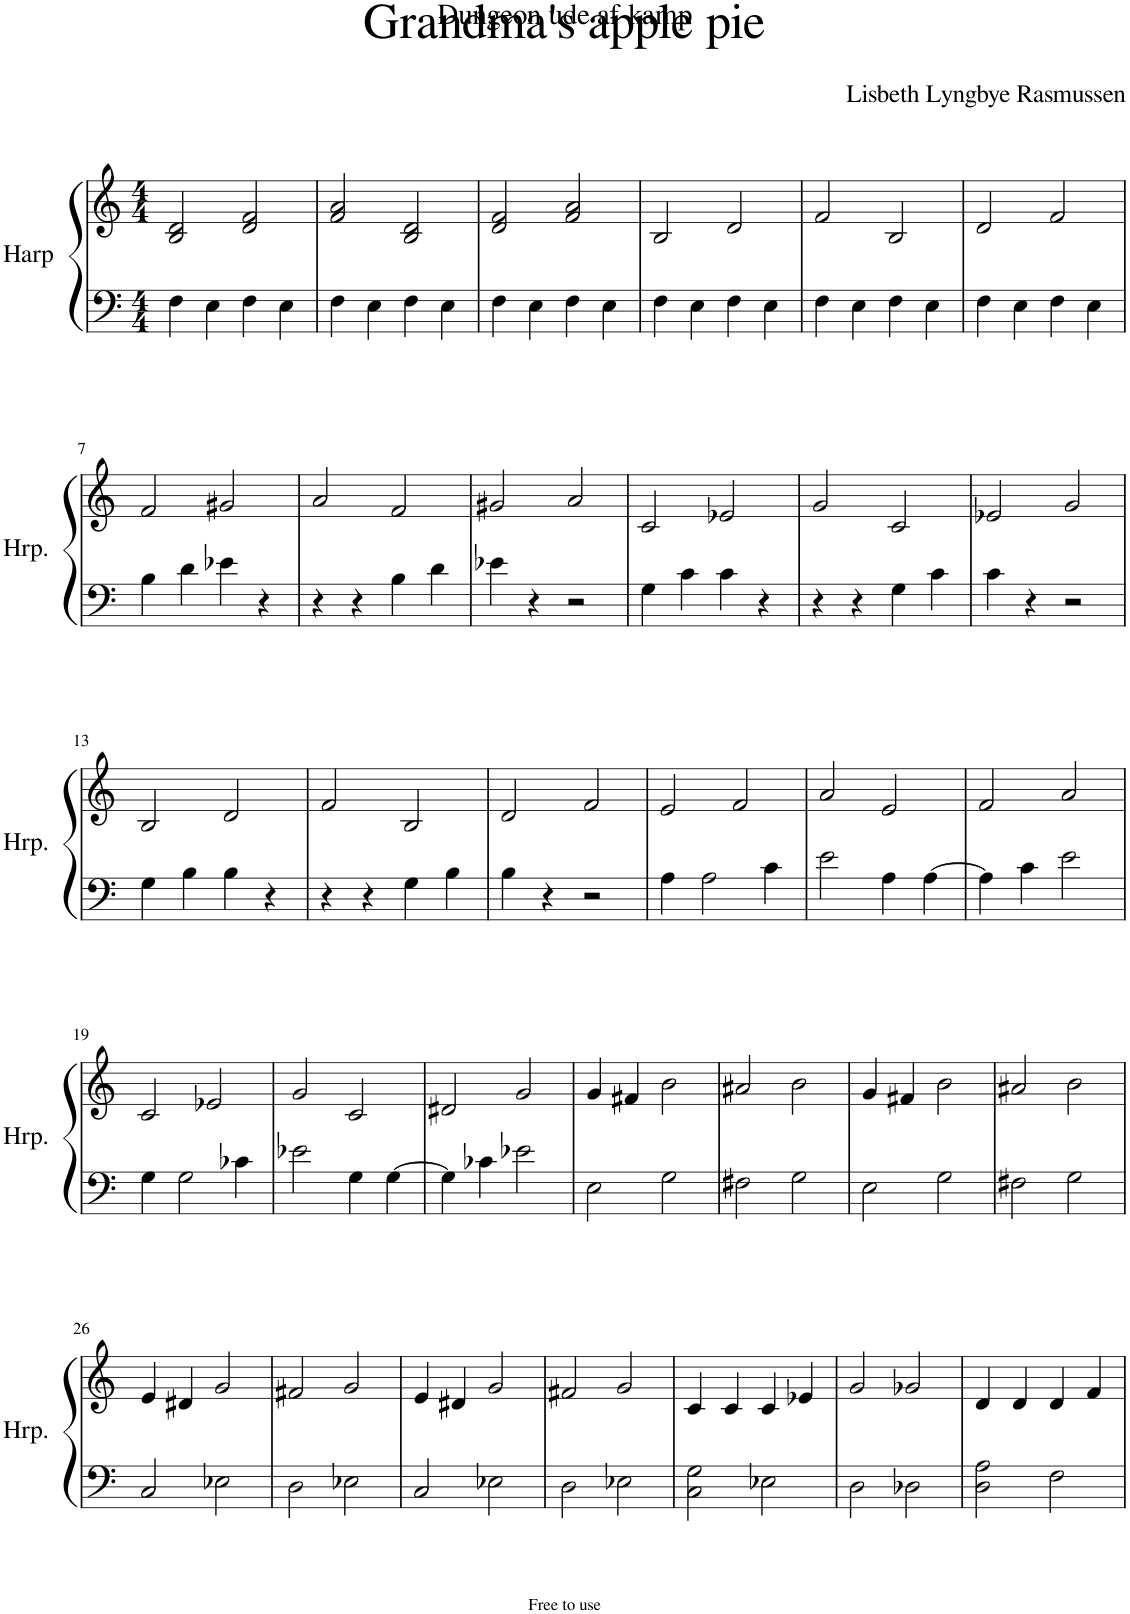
**kern	**kern
*part1	*part1
*staff2	*staff1
*I"Harp	*
*I'Hrp.	*
*clefF4	*clefG2
*k[]	*k[]
*M4/4	*M4/4
=1	=1
4F\	2B/ 2d/
4E\	.
4F\	2d/ 2f/
4E\	.
=2	=2
4F\	2f/ 2a/
4E\	.
4F\	2B/ 2d/
4E\	.
=3	=3
4F\	2d/ 2f/
4E\	.
4F\	2f/ 2a/
4E\	.
=4	=4
4F\	2B/
4E\	.
4F\	2d/
4E\	.
=5	=5
4F\	2f/
4E\	.
4F\	2B/
4E\	.
=6	=6
4F\	2d/
4E\	.
4F\	2f/
4E\	.
!!LO:LB:g=z
=7	=7
4B\	2f/
4d\	.
4e-X\	2g#X/
4r	.
=8	=8
4r	2a/
4r	.
4B\	2f/
4d\	.
=9	=9
4e-X\	2g#X/
4r	.
2r	2a/
=10	=10
4G\	2c/
4c\	.
4c\	2e-X/
4r	.
=11	=11
4r	2g/
4r	.
4G\	2c/
4c\	.
=12	=12
4c\	2e-X/
4r	.
2r	2g/
!!LO:LB:g=z
=13	=13
4G\	2B/
4B\	.
4B\	2d/
4r	.
=14	=14
4r	2f/
4r	.
4G\	2B/
4B\	.
=15	=15
4B\	2d/
4r	.
2r	2f/
=16	=16
4A\	2e/
2A\	.
.	2f/
4c\	.
=17	=17
2e\	2a/
4A\	2e/
[4A\	.
=18	=18
4A\]	2f/
4c\	.
2e\	2a/
!!LO:LB:g=z
=19	=19
4G\	2c/
2G\	.
.	2e-X/
4c-X\	.
=20	=20
2e-X\	2g/
4G\	2c/
[4G\	.
=21	=21
4G\]	2d#X/
4c-X\	.
2e-X\	2g/
=22	=22
2E\	4g/
.	4f#X/
2G\	2b\
=23	=23
2F#X\	2a#X/
2G\	2b\
=24	=24
2E\	4g/
.	4f#X/
2G\	2b\
=25	=25
2F#X\	2a#X/
2G\	2b\
!!LO:LB:g=z
=26	=26
2C/	4e/
.	4d#X/
2E-X\	2g/
=27	=27
2D\	2f#X/
2E-X\	2g/
=28	=28
2C/	4e/
.	4d#X/
2E-X\	2g/
=29	=29
2D\	2f#X/
2E-X\	2g/
=30	=30
2C\ 2G\	4c/
.	4c/
2E-X\	4c/
.	4e-X/
=31	=31
2D\	2g/
2D-X\	2g-X/
=32	=32
2D\ 2A\	4d/
.	4d/
2F\	4d/
.	4f/
=	=
*-	*-
